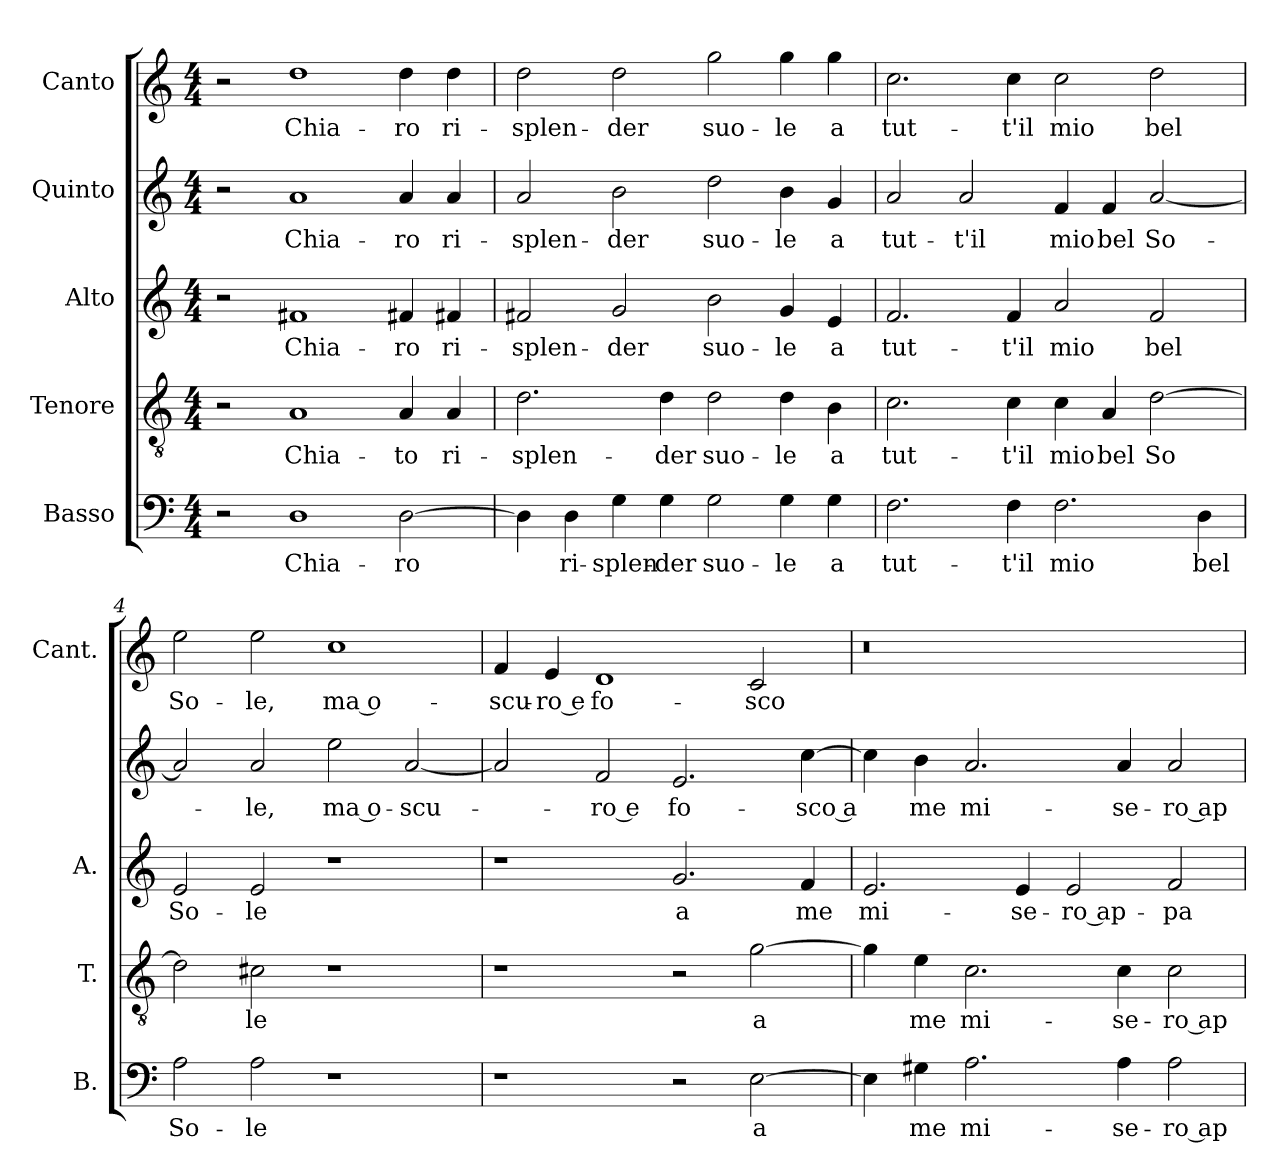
**kern	**text	**kern	**text	**kern	**text	**kern	**text	**kern	**text
*part5	*part5	*part4	*part4	*part3	*part3	*part2	*part2	*part1	*part1
*staff5	*staff5	*staff4	*staff4	*staff3	*staff3	*staff2	*staff2	*staff1	*staff1
*I"Basso	*	*I"Tenore	*	*I"Alto	*	*I"Quinto	*	*I"Canto	*
*I'B.	*	*I'T.	*	*I'A.	*	*	*	*I'Cant.	*
*clefF4	*	*clefGv2	*	*clefG2	*	*clefG2	*	*clefG2	*
*k[]	*	*k[]	*	*k[]	*	*k[]	*	*k[]	*
*C:	*	*C:	*	*C:	*	*C:	*	*C:	*
*M4/4	*	*M4/4	*	*M4/4	*	*M4/4	*	*M4/4	*
=1	=1	=1	=1	=1	=1	=1	=1	=1	=1
2r	.	2r	.	2r	.	2r	.	2r	.
1D\	Chia-	1A/	Chia-	1f#X/	Chia-	1a/	Chia-	1dd\	Chia-
[2D\	-ro	4A/	-to	4f#X/	-ro	4a/	-ro	4dd\	-ro
.	.	4A/	ri-	4f#X/	ri-	4a/	ri-	4dd\	ri-
=2	=2	=2	=2	=2	=2	=2	=2	=2	=2
4D\]	.	2.d\	-splen-	2f#X/	-splen-	2a/	-splen-	2dd\	-splen-
4D\	ri-	.	.	.	.	.	.	.	.
4G\	-splen-	.	.	2g/	-der	2b\	-der	2dd\	-der
4G\	-der	4d\	-der	.	.	.	.	.	.
2G\	suo-	2d\	suo-	2b\	suo-	2dd\	suo-	2gg\	suo-
4G\	-le	4d\	-le	4g/	-le	4b\	-le	4gg\	-le
4G\	a	4B\	a	4e/	a	4g/	a	4gg\	a
=3	=3	=3	=3	=3	=3	=3	=3	=3	=3
2.F\	tut-	2.c\	tut-	2.f/	tut-	2a/	tut-	2.cc\	tut-
.	.	.	.	.	.	2a/	-t'il	.	.
4F\	-t'il	4c\	-t'il	4f/	-t'il	.	.	4cc\	-t'il
2.F\	mio	4c\	mio	2a/	mio	4f/	mio	2cc\	mio
.	.	4A/	bel	.	.	4f/	bel	.	.
.	.	[2d\	So	2f/	bel	[2a/	So-	2dd\	bel
4D\	bel	.	.	.	.	.	.	.	.
=4	=4	=4	=4	=4	=4	=4	=4	=4	=4
2A\	So-	2d\]	.	2e/	So-	2a/]	.	2ee\	So-
2A\	-le	2c#X\	le	2e/	-le	2a/	-le,	2ee\	-le,
1r	.	1r	.	1r	.	2ee\	ma o-	1cc\	ma o-
.	.	.	.	.	.	[2a/	-scu-	.	.
=5	=5	=5	=5	=5	=5	=5	=5	=5	=5
1r	.	1r	.	1r	.	2a/]	.	4f/	-scu-
.	.	.	.	.	.	.	.	4e/	-ro e
.	.	.	.	.	.	2f/	-ro e	1d/	fo-
2r	.	2r	.	2.g/	a	2.e/	fo-	.	.
[2E\	a	[2g\	a	.	.	.	.	2c/	-sco
.	.	.	.	4f/	me	[4cc\	-sco a	.	.
=6	=6	=6	=6	=6	=6	=6	=6	=6	=6
!	!	!	!	!	!	!	!	!LO:N:vis=0	!
4E\]	.	4g\]	.	2.e/	mi-	4cc\]	.	1r	.
4G#X\	me	4e\	me	.	.	4b\	me	.	.
2.A\	mi-	2.c\	mi-	.	.	2.a/	mi-	.	.
.	.	.	.	4e/	-se-	.	.	.	.
.	.	.	.	2e/	-ro ap-	.	.	1ryy	.
4A\	-se-	4c\	-se-	.	.	4a/	-se-	.	.
2A\	-ro ap-	2c\	-ro ap-	2f/	-pa-	2a/	-ro ap-	.	.
=	=	=	=	=	=	=	=	=	=
*-	*-	*-	*-	*-	*-	*-	*-	*-	*-
